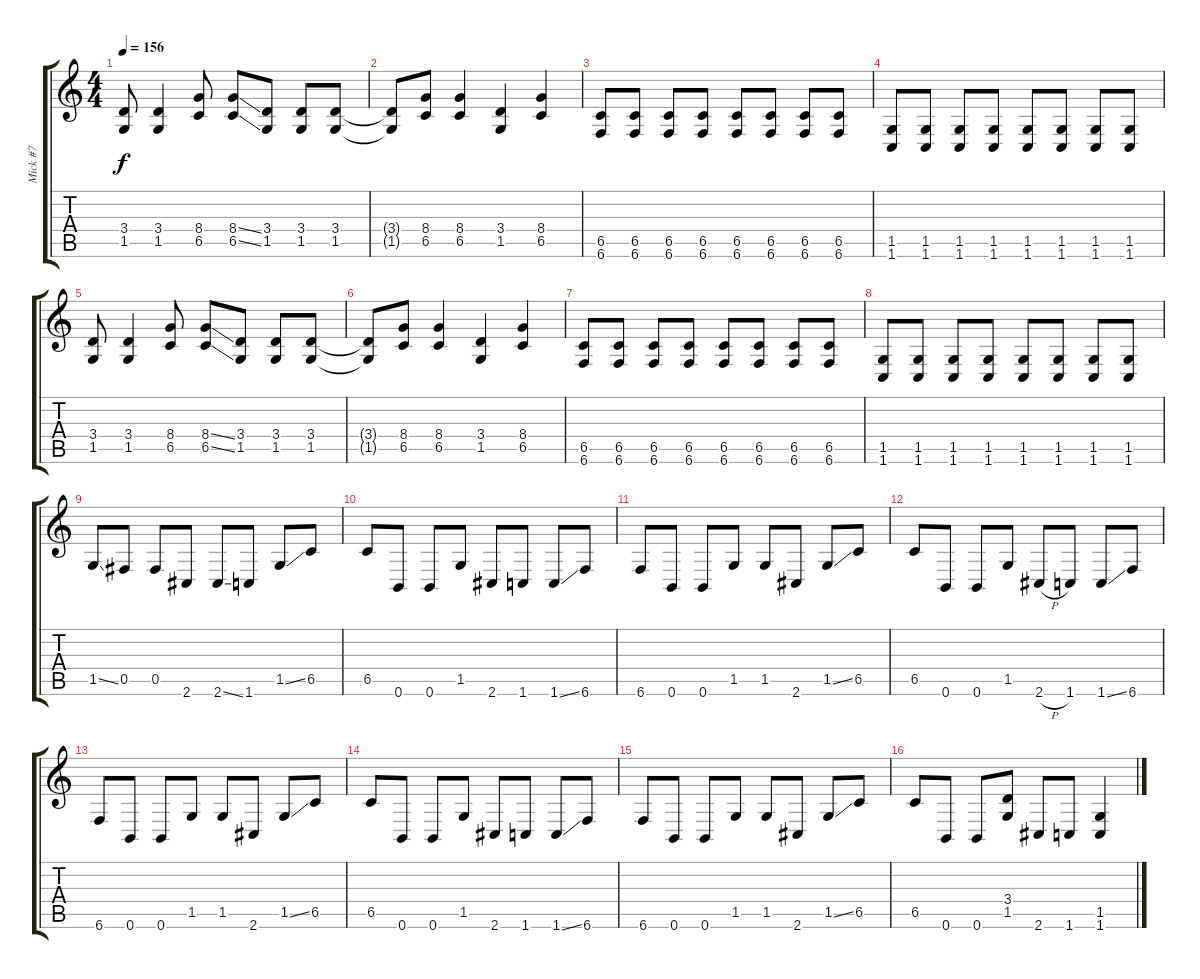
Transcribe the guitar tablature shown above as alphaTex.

\track ("Mick #7" "Mick #7") {instrument distortionguitar}
\staff {score tabs}
\tuning (Db4 Ab3 E3 B2 Gb2 B1) {hide}
\ts (4 4)
\tempo 156
\clef g2
\ks c
(3.4 1.5).8{dy f} (3.4 1.5).4 (8.4 6.5).8 (8.4{ss} 6.5{ss}).8 (3.4 1.5).8 (3.4 1.5).8 (3.4 1.5).8 |
(3.4{t} 1.5{t}).8 (8.4 6.5).8 (8.4 6.5).4 (3.4 1.5).4 (8.4 6.5).4 |
(6.5 6.6).8 (6.5 6.6).8 (6.5 6.6).8 (6.5 6.6).8 (6.5 6.6).8 (6.5 6.6).8 (6.5 6.6).8 (6.5 6.6).8 |
(1.5 1.6).8 (1.5 1.6).8 (1.5 1.6).8 (1.5 1.6).8 (1.5 1.6).8 (1.5 1.6).8 (1.5 1.6).8 (1.5 1.6).8 |
(3.4 1.5).8 (3.4 1.5).4 (8.4 6.5).8 (8.4{ss} 6.5{ss}).8 (3.4 1.5).8 (3.4 1.5).8 (3.4 1.5).8 |
(3.4{t} 1.5{t}).8 (8.4 6.5).8 (8.4 6.5).4 (3.4 1.5).4 (8.4 6.5).4 |
(6.5 6.6).8 (6.5 6.6).8 (6.5 6.6).8 (6.5 6.6).8 (6.5 6.6).8 (6.5 6.6).8 (6.5 6.6).8 (6.5 6.6).8 |
(1.5 1.6).8 (1.5 1.6).8 (1.5 1.6).8 (1.5 1.6).8 (1.5 1.6).8 (1.5 1.6).8 (1.5 1.6).8 (1.5 1.6).8 |
1.5{ss}.8 0.5.8 0.5.8 2.6.8 2.6{ss}.8 1.6.8 1.5{ss}.8 6.5.8 |
6.5.8 0.6.8 0.6.8 1.5.8 2.6.8 1.6.8 1.6{ss}.8 6.6.8 |
6.6.8 0.6.8 0.6.8 1.5.8 1.5.8 2.6.8 1.5{ss}.8 6.5.8 |
6.5.8 0.6.8 0.6.8 1.5.8 2.6{h}.8 1.6.8 1.6{ss}.8 6.6.8 |
6.6.8 0.6.8 0.6.8 1.5.8 1.5.8 2.6.8 1.5{ss}.8 6.5.8 |
6.5.8 0.6.8 0.6.8 1.5.8 2.6.8 1.6.8 1.6{ss}.8 6.6.8 |
6.6.8 0.6.8 0.6.8 1.5.8 1.5.8 2.6.8 1.5{ss}.8 6.5.8 |
6.5.8 0.6.8 0.6.8 (3.4 1.5).8 2.6.8 1.6.8 (1.5 1.6).4
